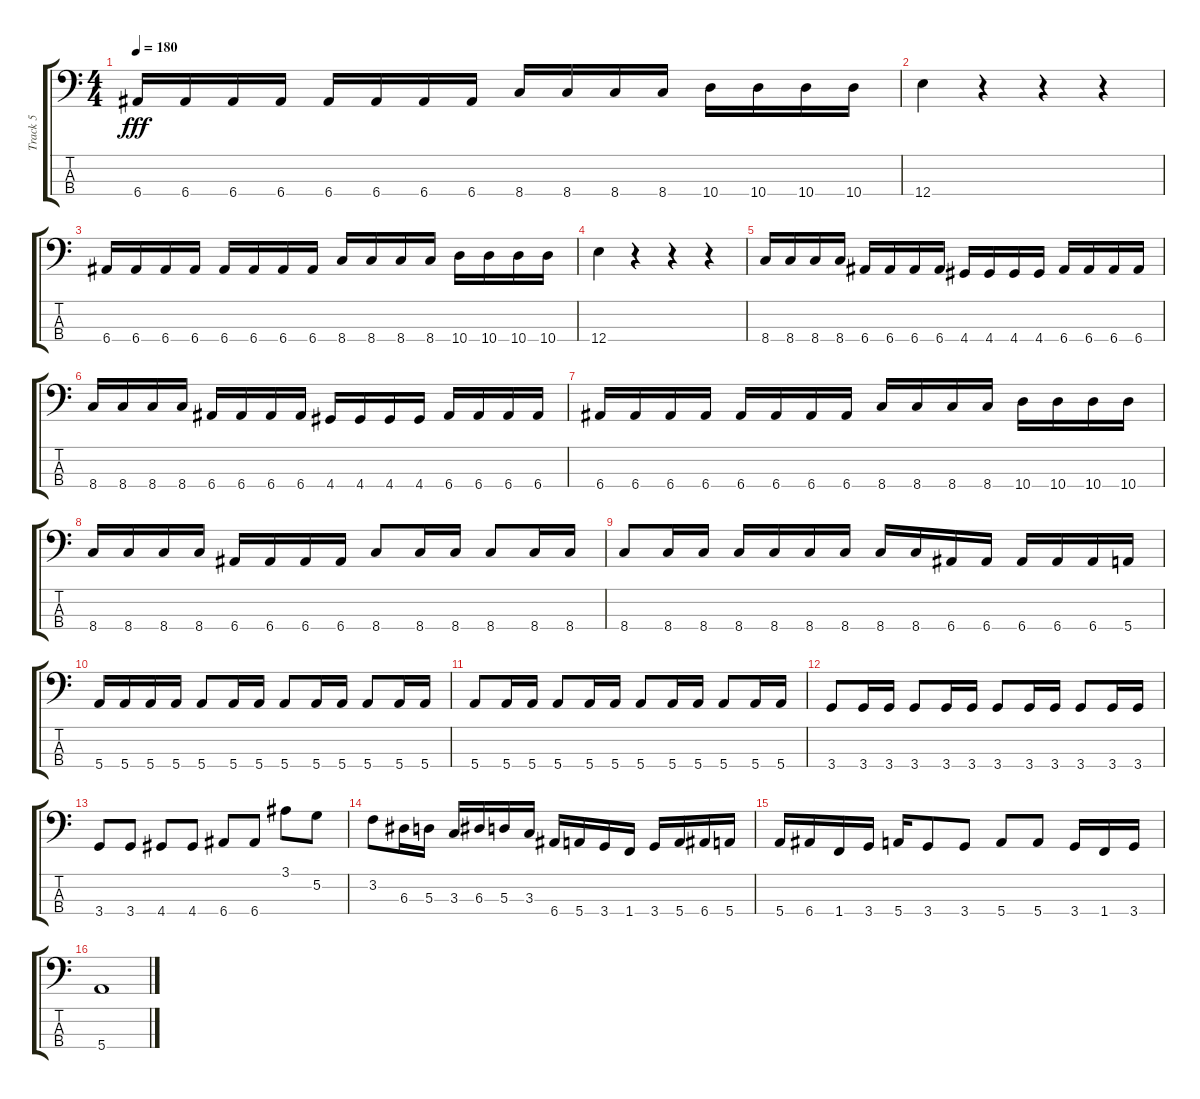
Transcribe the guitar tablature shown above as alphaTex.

\track ("Track 5" "Track 5") {instrument electricbassfinger}
\staff {score tabs}
\tuning (G2 D2 A1 E1) {hide}
\ts (4 4)
\tempo 180
\clef f4
\ks c
6.4.16{dy fff instrument electricbassfinger} 6.4.16 6.4.16 6.4.16 6.4.16 6.4.16 6.4.16 6.4.16 8.4.16 8.4.16 8.4.16 8.4.16 10.4.16 10.4.16 10.4.16 10.4.16 |
12.4.4 r.4 r.4 r.4 |
6.4.16 6.4.16 6.4.16 6.4.16 6.4.16 6.4.16 6.4.16 6.4.16 8.4.16 8.4.16 8.4.16 8.4.16 10.4.16 10.4.16 10.4.16 10.4.16 |
12.4.4 r.4 r.4 r.4 |
8.4.16 8.4.16 8.4.16 8.4.16 6.4.16 6.4.16 6.4.16 6.4.16 4.4.16 4.4.16 4.4.16 4.4.16 6.4.16 6.4.16 6.4.16 6.4.16 |
8.4.16 8.4.16 8.4.16 8.4.16 6.4.16 6.4.16 6.4.16 6.4.16 4.4.16 4.4.16 4.4.16 4.4.16 6.4.16 6.4.16 6.4.16 6.4.16 |
6.4.16 6.4.16 6.4.16 6.4.16 6.4.16 6.4.16 6.4.16 6.4.16 8.4.16 8.4.16 8.4.16 8.4.16 10.4.16 10.4.16 10.4.16 10.4.16 |
8.4.16 8.4.16 8.4.16 8.4.16 6.4.16 6.4.16 6.4.16 6.4.16 8.4.8 8.4.16 8.4.16 8.4.8 8.4.16 8.4.16 |
8.4.8 8.4.16 8.4.16 8.4.16 8.4.16 8.4.16 8.4.16 8.4.16 8.4.16 6.4.16 6.4.16 6.4.16 6.4.16 6.4.16 5.4.16 |
5.4.16 5.4.16 5.4.16 5.4.16 5.4.8 5.4.16 5.4.16 5.4.8 5.4.16 5.4.16 5.4.8 5.4.16 5.4.16 |
5.4.8 5.4.16 5.4.16 5.4.8 5.4.16 5.4.16 5.4.8 5.4.16 5.4.16 5.4.8 5.4.16 5.4.16 |
3.4.8 3.4.16 3.4.16 3.4.8 3.4.16 3.4.16 3.4.8 3.4.16 3.4.16 3.4.8 3.4.16 3.4.16 |
3.4.8 3.4.8 4.4.8 4.4.8 6.4.8 6.4.8 3.1.8 5.2.8 |
3.2.8 6.3.16 5.3.16 3.3.16 6.3.16 5.3.16 3.3.16 6.4.16 5.4.16 3.4.16 1.4.16 3.4.16 5.4.16 6.4.16 5.4.16 |
5.4.16 6.4.16 1.4.16 3.4.16 5.4.16 3.4.8 3.4.8 5.4.8 5.4.8 3.4.16 1.4.16 3.4.16 |
5.4.1
